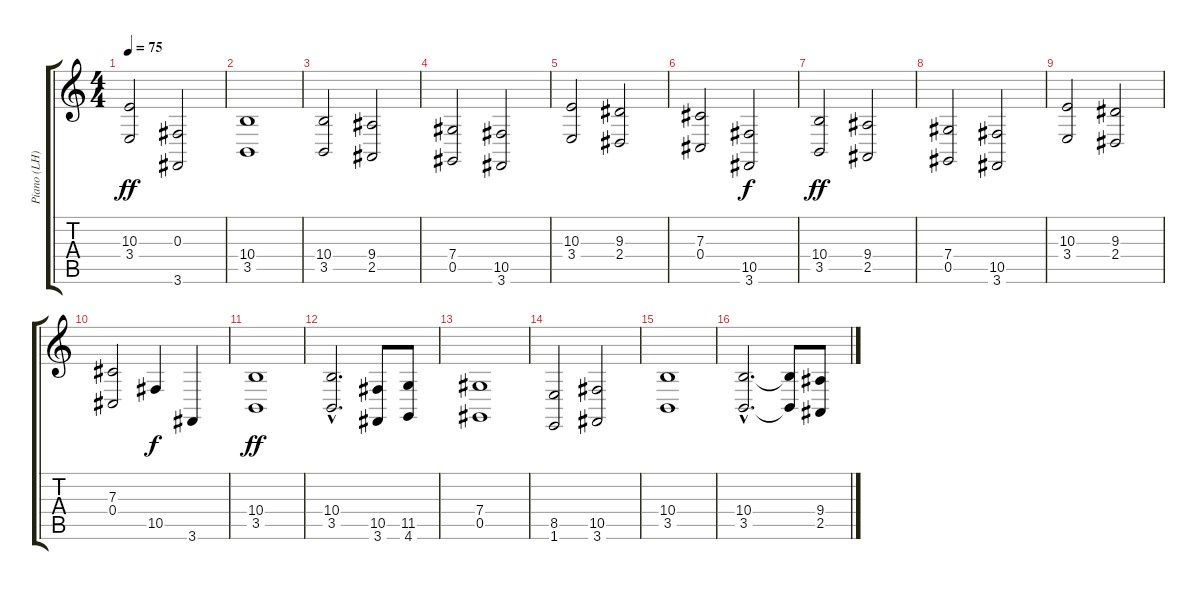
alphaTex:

\track ("Piano (LH)" "Piano (LH)") {instrument acousticgrandpiano}
\staff {score tabs}
\tuning (Eb4 Bb3 Gb3 Db3 Ab2 Eb2) {hide}
\ts (4 4)
\tempo 75
\clef g2
\ks c
(10.3 3.4).2{dy ff} (0.3 3.6).2 |
(10.4 3.5).1 |
(10.4 3.5).2 (9.4 2.5).2 |
(7.4 0.5).2 (10.5 3.6).2 |
(10.3 3.4).2 (9.3 2.4).2 |
(7.3 0.4).2 (10.5 3.6).2{dy f} |
(10.4 3.5).2{dy ff} (9.4 2.5).2 |
(7.4 0.5).2 (10.5 3.6).2 |
(10.3 3.4).2 (9.3 2.4).2 |
(7.3 0.4).2 10.5.4{dy f} 3.6.4 |
(10.4 3.5).1{dy ff} |
(10.4{hac} 3.5{hac}).2{d} (10.5 3.6).8 (11.5 4.6).8 |
(7.4 0.5).1 |
(8.5 1.6).2 (10.5 3.6).2 |
(10.4 3.5).1 |
(10.4{hac} 3.5{hac}).2{d} (10.4{t} 3.5{t}).8 (9.4 2.5).8
